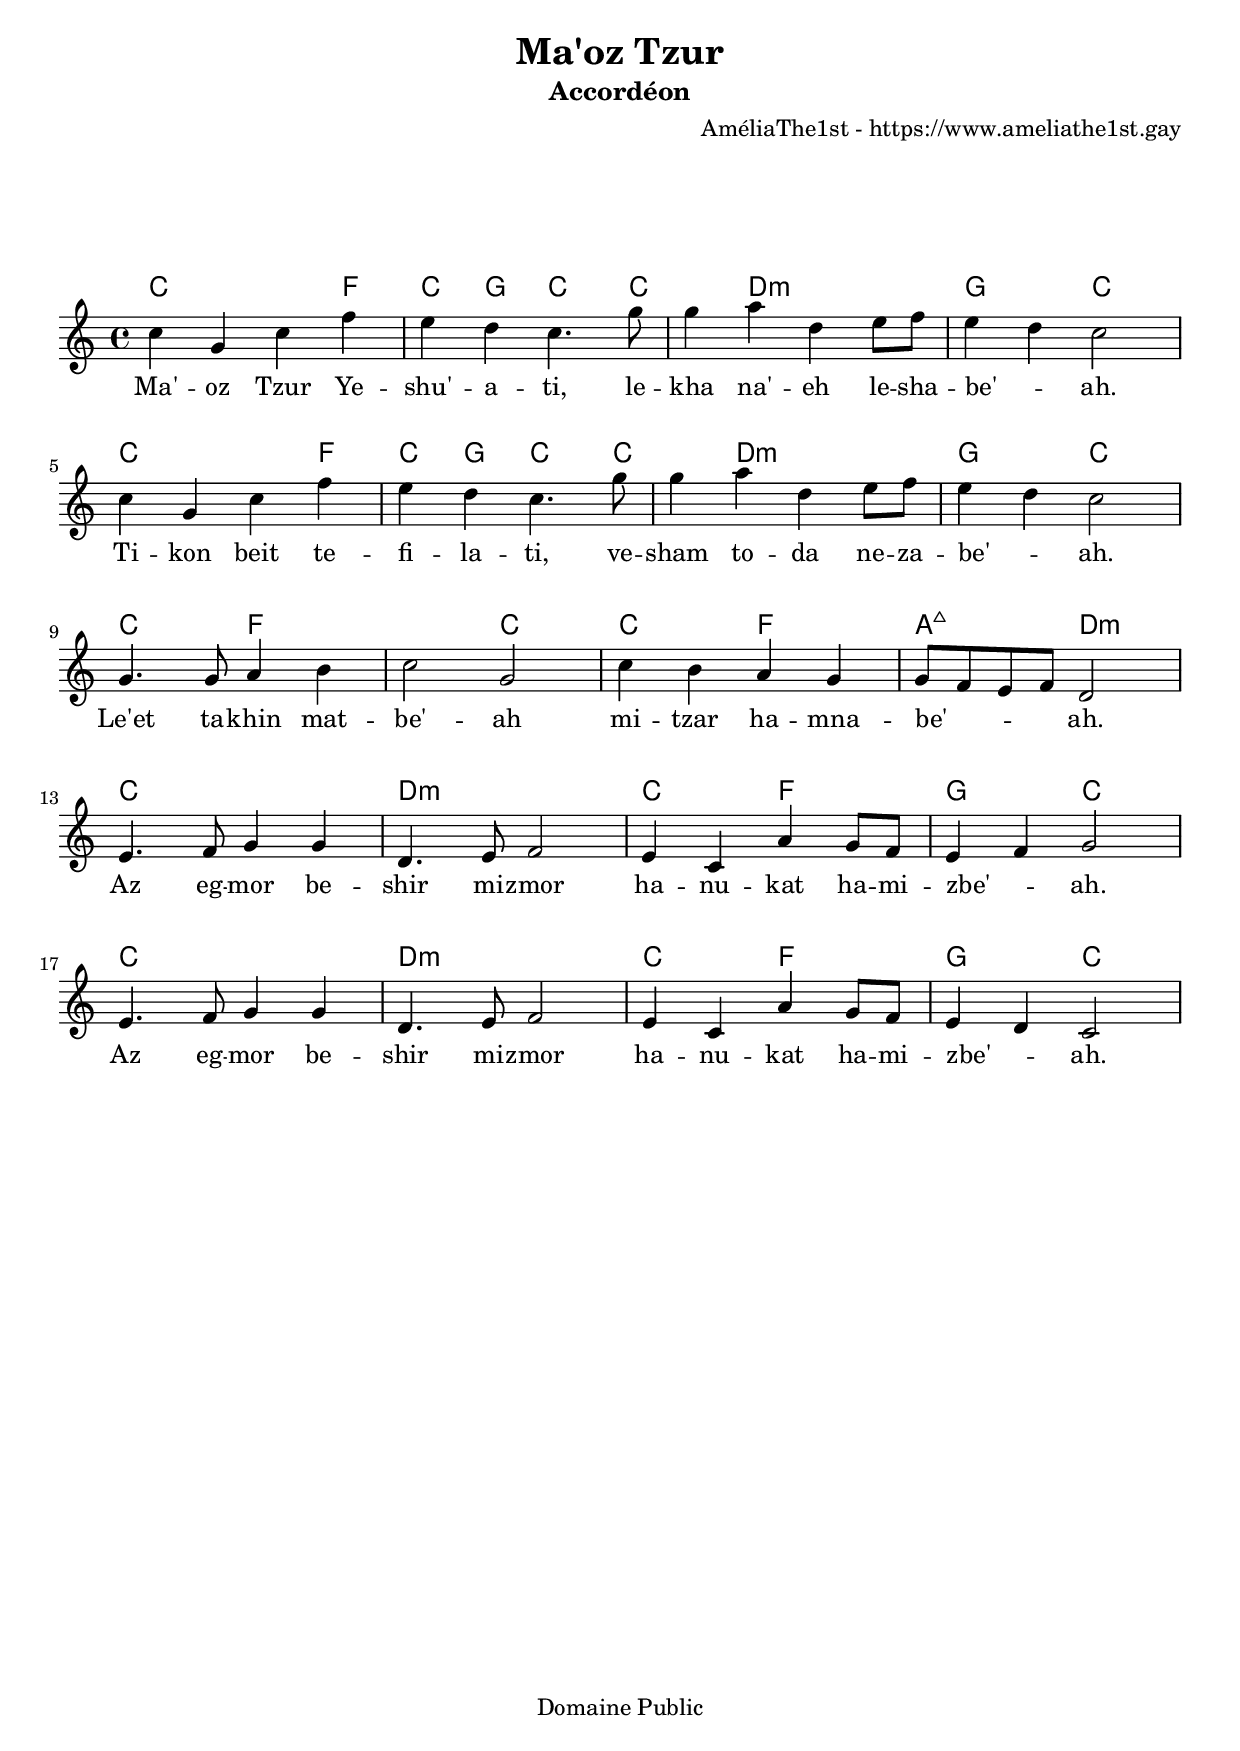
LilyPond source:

\version "2.24.1"
\header {
  title = "Ma'oz Tzur"
  arranger = "AméliaThe1st - https://www.ameliathe1st.gay"
  instrument = "Accordéon"
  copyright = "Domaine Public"
}

\markup \vspace #4

<<
	\new ChordNames { \chordmode {
		c2. f4 c4 g4 c4. c4. d2.:m g2 c2
		c2. f4 c4 g4 c4. c4. d2.:m g2 c2

		c2 f1 c2 c2 f2 a2:maj7 d2:m
		c1 d1:m c2 f2 g2 c2
		c1 d1:m c2 f2 g2 c2
	} }
	\new Staff { \relative {
		\override VerticalAxisGroup.nonstaff-relatedstaff-spacing.padding = #100
		\clef treble
		\time 4/4
		c''4 g c f e d c4. g'8 g4 a d, e8 f e4 d c2 \break
		c4 g c f e d c4. g'8 g4 a d, e8 f e4 d c2 \break

		g4. g8 a4 b4 c2 g2 c4 b4 a4 g4 g8 f8 e8 f8 d2 \break
		e4. f8 g4 g4 d4. e8 f2 e4 c4 a'4 g8 f8 e4 f4 g2 \break
		e4. f8 g4 g4 d4. e8 f2 e4 c4 a'4 g8 f8 e4 d4 c2 \break
	} }
	\addlyrics {
		Ma' -- oz Tzur Ye -- shu' -- a -- ti, le -- kha na' -- eh le -- sha -- be' -- _ ah.
		Ti -- kon beit te -- fi -- la -- ti, ve -- sham to -- da ne -- za -- be' -- _ ah.

		Le'et ta -- khin mat -- be' -- ah mi -- tzar ha -- mna -- be' -- _ _ _ ah.
		Az eg -- mor be -- shir mi -- zmor ha -- nu -- kat ha -- mi -- zbe' -- _ ah.
		Az eg -- mor be -- shir mi -- zmor ha -- nu -- kat ha -- mi -- zbe' -- _ ah.
	}
>>

\paper {
	system-system-spacing =
		#'((basic-distance . 16)
		   (minimum-distance . 8)
		   (padding . 1)
		   (stretchability . 60))
}
\layout {
	indent = 0.0
}
